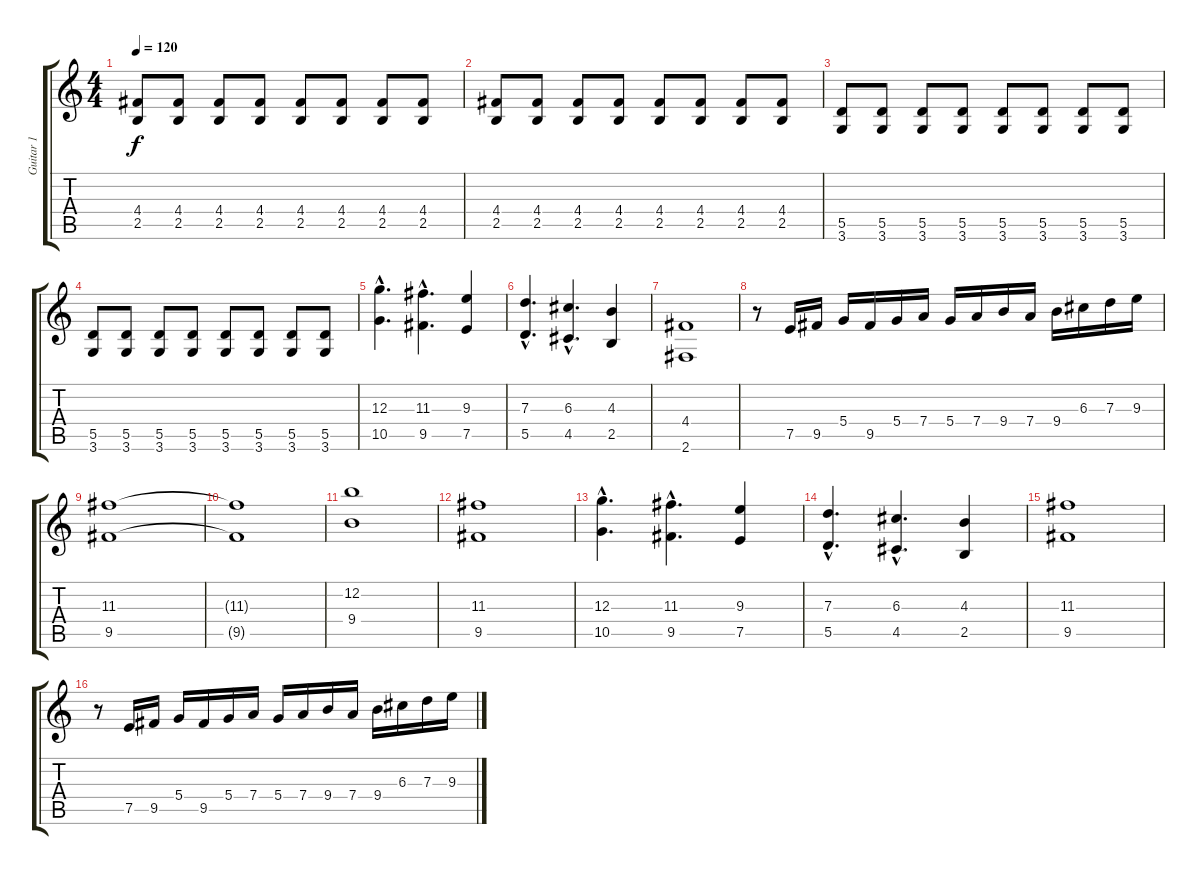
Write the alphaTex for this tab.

\track ("Guitar 1" "Guitar 1") {instrument distortionguitar}
\staff {score tabs}
\tuning (E4 B3 G3 D3 A2 E2) {hide}
\ts (4 4)
\tempo 120
\clef g2
\ks c
(4.4 2.5).8{dy f volume 8 instrument distortionguitar} (4.4 2.5).8 (4.4 2.5).8 (4.4 2.5).8 (4.4 2.5).8 (4.4 2.5).8 (4.4 2.5).8 (4.4 2.5).8 |
(4.4 2.5).8 (4.4 2.5).8 (4.4 2.5).8 (4.4 2.5).8 (4.4 2.5).8 (4.4 2.5).8 (4.4 2.5).8 (4.4 2.5).8 |
(5.5 3.6).8 (5.5 3.6).8 (5.5 3.6).8 (5.5 3.6).8 (5.5 3.6).8 (5.5 3.6).8 (5.5 3.6).8 (5.5 3.6).8 |
(5.5 3.6).8 (5.5 3.6).8 (5.5 3.6).8 (5.5 3.6).8 (5.5 3.6).8 (5.5 3.6).8 (5.5 3.6).8 (5.5 3.6).8 |
(12.3{hac} 10.5{hac}).4{d volume 16 instrument distortionguitar} (11.3{hac} 9.5{hac}).4{d} (9.3 7.5).4 |
(7.3{hac} 5.5{hac}).4{d} (6.3{hac} 4.5{hac}).4{d} (4.3 2.5).4 |
(4.4 2.6).1 |
r.8 7.5.16 9.5.16 5.4.16 9.5.16 5.4.16 7.4.16 5.4.16 7.4.16 9.4.16 7.4.16 9.4.16 6.3.16 7.3.16 9.3.16 |
(11.3 9.5).1 |
(11.3{t} 9.5{t}).1 |
(12.2 9.4).1 |
(11.3 9.5).1 |
(12.3{hac} 10.5{hac}).4{d volume 16 instrument distortionguitar} (11.3{hac} 9.5{hac}).4{d} (9.3 7.5).4 |
(7.3{hac} 5.5{hac}).4{d} (6.3{hac} 4.5{hac}).4{d} (4.3 2.5).4 |
(11.3 9.5).1 |
r.8 7.5.16 9.5.16 5.4.16 9.5.16 5.4.16 7.4.16 5.4.16 7.4.16 9.4.16 7.4.16 9.4.16 6.3.16 7.3.16 9.3{ss}.16
